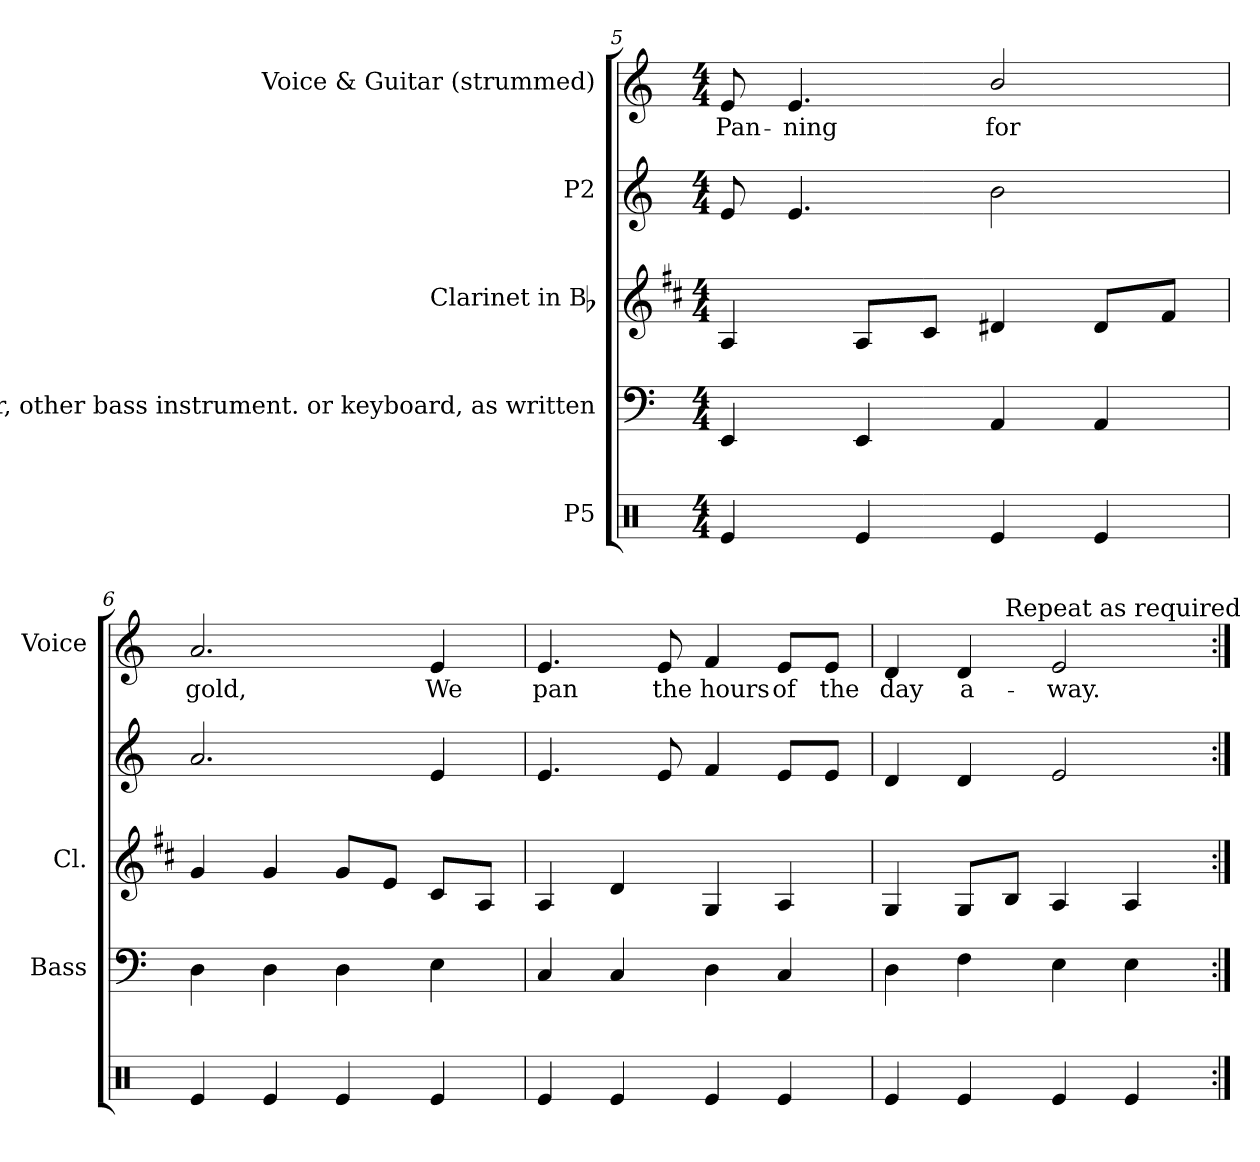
**kern	**kern	**kern	**kern	**kern	**text
*part5	*part4	*part3	*part2	*part1	*part1
*staff5	*staff4	*staff3	*staff2	*staff1	*staff1
*I"P5	*I"Bass guitar, other bass instrument. or keyboard, as written	*I"Clarinet in Bb	*I"P2	*I"Voice & Guitar (strummed)	*
*	*I'Bass	*I'Cl.	*	*I'Voice	*
!!LO:LB:g=z
*clefX	*clefF4	*clefG2	*clefG2	*clefG2	*
*	*ITrd7c12	*ITrd1c2	*	*	*
*k[]	*k[]	*k[]	*k[]	*k[]	*
*C:	*C:	*C:	*C:	*C:	*
*M4/4	*M4/4	*M4/4	*M4/4	*M4/4	*
=5	=5	=5	=5	=5	=5
!	!	!	!	!	!LO:LY:b:color=#000000
4Rei/	4EEEi/	4Gi/	8ei/	8ei/	Pan-
!	!	!	!	!	!LO:LY:b:color=#000000
.	.	.	4.ei/	4.ei/	-ning
4Rei/	4EEEi/	8Gi/L	.	.	.
.	.	8Bi/J	.	.	.
!	!	!	!	!	!LO:LY:b:color=#000000
4Rei/	4AAAi/	4c#Xi/	2bi\	2bi/	for
4Rei/	4AAAi/	8c#i/L	.	.	.
.	.	8ei/J	.	.	.
=6	=6	=6	=6	=6	=6
!	!	!	!	!	!LO:LY:b:color=#000000
4Rei/	4DDi\	4fi/	2.ai/	2.ai/	gold,
4Rei/	4DDi\	4fi/	.	.	.
4Rei/	4DDi\	8fi/L	.	.	.
.	.	8di/J	.	.	.
!	!	!	!	!	!LO:LY:b:color=#000000
4Rei/	4EEi\	8Bi/L	4ei/	4ei/	We
.	.	8Gi/J	.	.	.
=7	=7	=7	=7	=7	=7
!	!	!	!	!	!LO:LY:b:color=#000000
4Rei/	4CCi/	4Gi/	4.ei/	4.ei/	pan
4Rei/	4CCi/	4ci/	.	.	.
!	!	!	!	!	!LO:LY:b:color=#000000
.	.	.	8ei/	8ei/	the
!	!	!	!	!	!LO:LY:b:color=#000000
4Rei/	4DDi\	4Fi/	4fi/	4fi/	hours
!	!	!	!	!	!LO:LY:b:color=#000000
4Rei/	4CCi/	4Gi/	8ei/L	8ei/L	of
!	!	!	!	!	!LO:LY:b:color=#000000
.	.	.	8ei/J	8ei/J	the
=8	=8	=8	=8	=8	=8
!	!	!	!	!	!LO:LY:b:color=#000000
*	*	*	*	*^	*
4Rei/	4DDi\	4Fi/	4di/	4di/	4.ryy	day
!	!	!	!	!	!	!LO:LY:b:color=#000000
4Rei/	4FFi\	8Fi/L	4di/	4di/	.	a-
!	!	!	!	!	!LO:TX:a:t=Repeat as required	!
.	.	8Ai/J	.	.	2ryy	.
!	!	!	!	!	!	!LO:LY:b:color=#000000
4Rei/	4EEi\	4Gi/	2ei/	2ei/	.	-way.
4Rei/	4EEi\	4Gi/	.	.	.	.
.	.	.	.	.	8ryy	.
*	*	*	*	*v	*v	*
=:|!	=:|!	=:|!	=:|!	=:|!	=:|!
*-	*-	*-	*-	*-	*-
